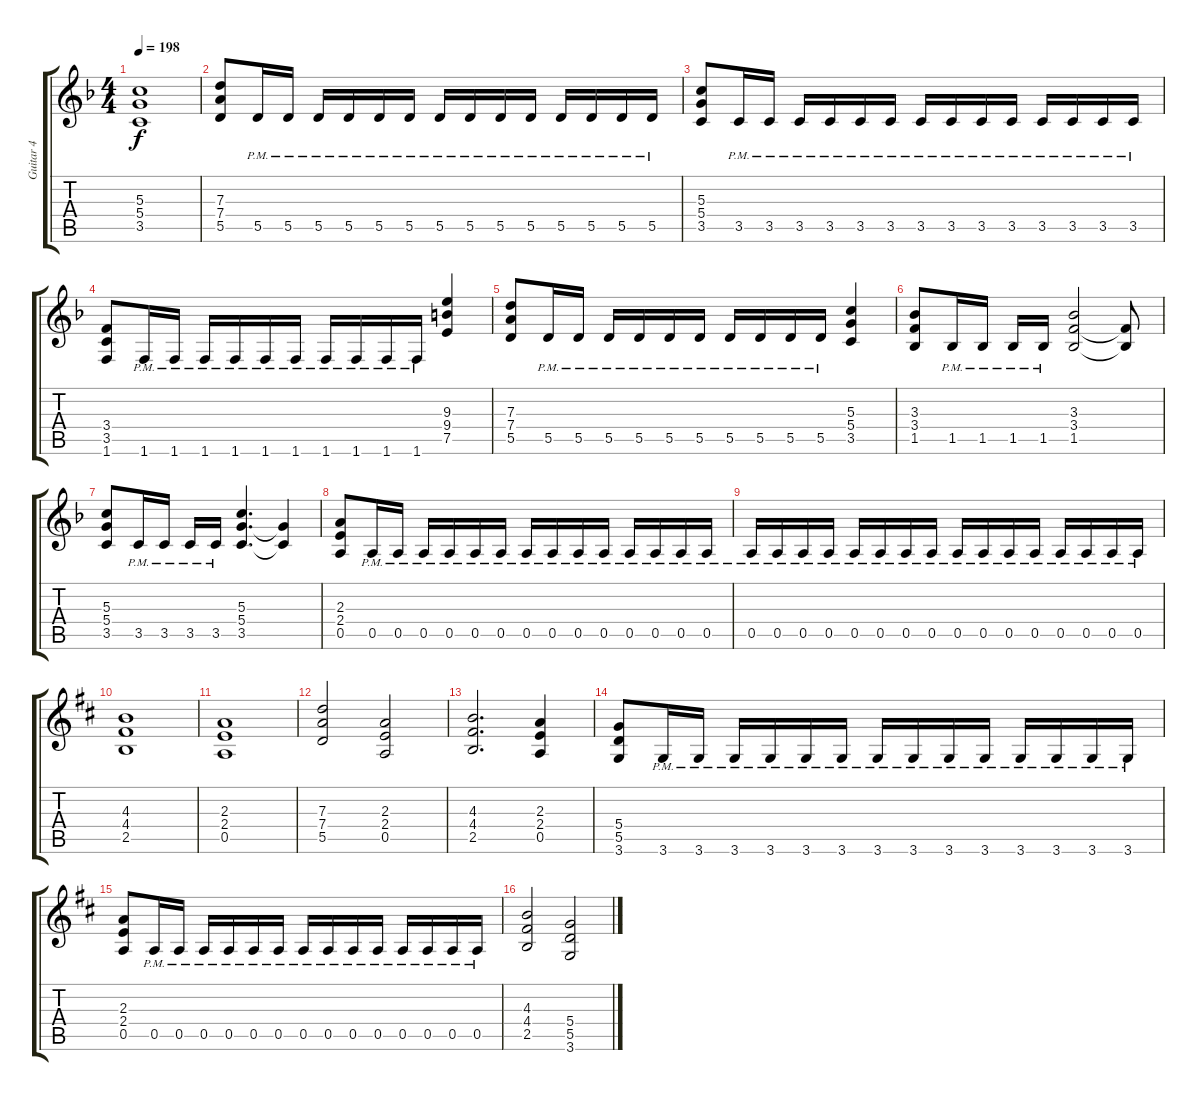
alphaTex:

\track ("Guitar 4" "Guitar 4") {instrument distortionguitar}
\staff {score tabs}
\tuning (E4 B3 G3 D3 A2 E2) {hide}
\ts (4 4)
\tempo 198
\clef g2
\ks dminor
(5.3 5.4 3.5).1{dy f} |
(7.3 7.4 5.5).8 5.5{pm}.16 5.5{pm}.16 5.5{pm}.16 5.5{pm}.16 5.5{pm}.16 5.5{pm}.16 5.5{pm}.16 5.5{pm}.16 5.5{pm}.16 5.5{pm}.16 5.5{pm}.16 5.5{pm}.16 5.5{pm}.16 5.5{pm}.16 |
(5.3 5.4 3.5).8 3.5{pm}.16 3.5{pm}.16 3.5{pm}.16 3.5{pm}.16 3.5{pm}.16 3.5{pm}.16 3.5{pm}.16 3.5{pm}.16 3.5{pm}.16 3.5{pm}.16 3.5{pm}.16 3.5{pm}.16 3.5{pm}.16 3.5{pm}.16 |
(3.4 3.5 1.6).8 1.6{pm}.16 1.6{pm}.16 1.6{pm}.16 1.6{pm}.16 1.6{pm}.16 1.6{pm}.16 1.6{pm}.16 1.6{pm}.16 1.6{pm}.16 1.6{pm}.16 (9.3 9.4 7.5).4 |
(7.3 7.4 5.5).8 5.5{pm}.16 5.5{pm}.16 5.5{pm}.16 5.5{pm}.16 5.5{pm}.16 5.5{pm}.16 5.5{pm}.16 5.5{pm}.16 5.5{pm}.16 5.5{pm}.16 (5.3 5.4 3.5).4 |
(3.3 3.4 1.5).8 1.5{pm}.16 1.5{pm}.16 1.5{pm}.16 1.5{pm}.16 (3.3 3.4 1.5).2 (3.4{t} 1.5{t}).8 |
(5.3 5.4 3.5).8 3.5{pm}.16 3.5{pm}.16 3.5{pm}.16 3.5{pm}.16 (5.3 5.4 3.5).4{d} (5.4{t} 3.5{t}).4 |
(2.3 2.4 0.5).8 0.5{pm}.16 0.5{pm}.16 0.5{pm}.16 0.5{pm}.16 0.5{pm}.16 0.5{pm}.16 0.5{pm}.16 0.5{pm}.16 0.5{pm}.16 0.5{pm}.16 0.5{pm}.16 0.5{pm}.16 0.5{pm}.16 0.5{pm}.16 |
0.5{pm}.16 0.5{pm}.16 0.5{pm}.16 0.5{pm}.16 0.5{pm}.16 0.5{pm}.16 0.5{pm}.16 0.5{pm}.16 0.5{pm}.16 0.5{pm}.16 0.5{pm}.16 0.5{pm}.16 0.5{pm}.16 0.5{pm}.16 0.5{pm}.16 0.5{pm}.16 |
\ks bminor
(4.3 4.4 2.5).1 |
(2.3 2.4 0.5).1 |
(7.3 7.4 5.5).2 (2.3 2.4 0.5).2 |
(4.3 4.4 2.5).2{d} (2.3 2.4 0.5).4 |
(5.4 5.5 3.6).8 3.6{pm}.16 3.6{pm}.16 3.6{pm}.16 3.6{pm}.16 3.6{pm}.16 3.6{pm}.16 3.6{pm}.16 3.6{pm}.16 3.6{pm}.16 3.6{pm}.16 3.6{pm}.16 3.6{pm}.16 3.6{pm}.16 3.6{pm}.16 |
(2.3 2.4 0.5).8 0.5{pm}.16 0.5{pm}.16 0.5{pm}.16 0.5{pm}.16 0.5{pm}.16 0.5{pm}.16 0.5{pm}.16 0.5{pm}.16 0.5{pm}.16 0.5{pm}.16 0.5{pm}.16 0.5{pm}.16 0.5{pm}.16 0.5{pm}.16 |
(4.3 4.4 2.5).2 (5.4 5.5 3.6).2
